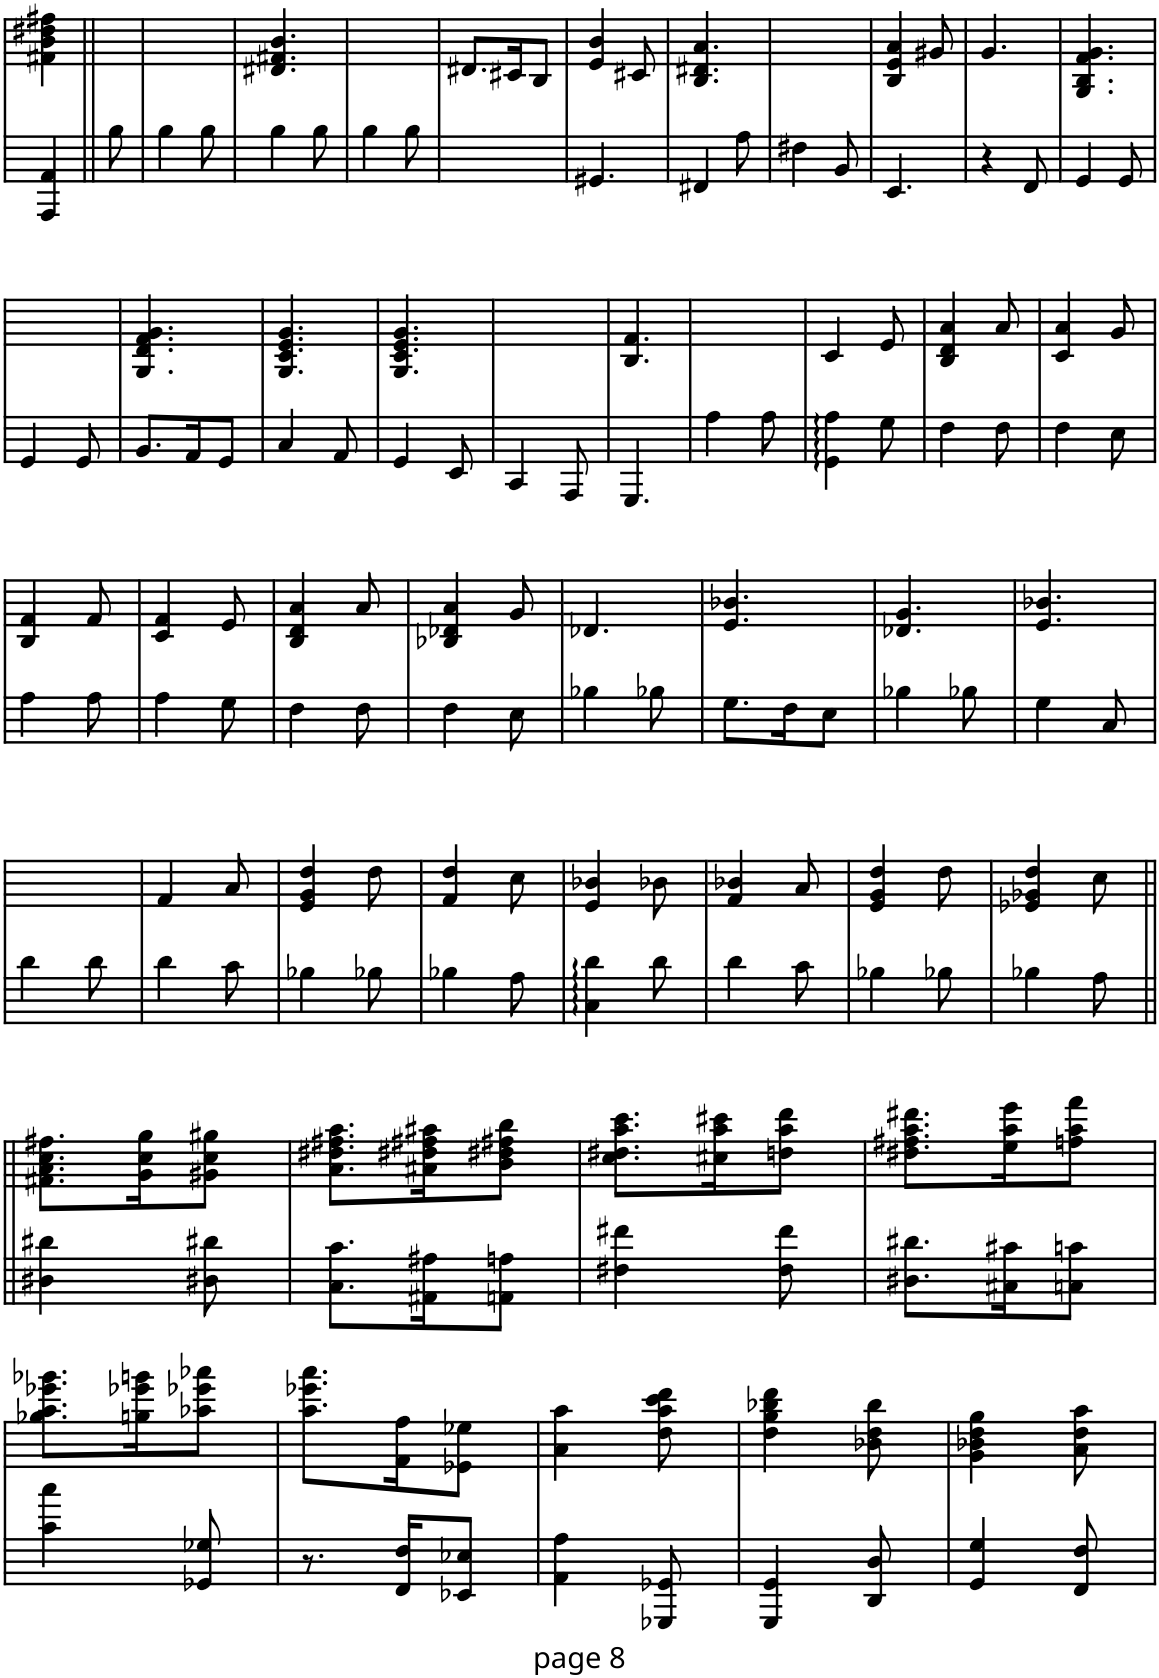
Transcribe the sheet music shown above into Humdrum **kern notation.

**kern	**kern
*part1	*part1
*staff2	*staff1
*I"Piano	*
*I'Pno.	*
!!LO:PB:g=z
*clefF4	*clefG2
*k[]	*k[]
*M3/8	*M3/8
=191||	=191||
4AAA/ 4AA/	4f#X\ 4b\ 4dd#X\ 4ff#X\
8B\	8ryy
=192	=192
4B\	4.ryy
8B\	.
=193	=193
4B\	4.d#X/ 4.f#X/ 4.b/
8B\	.
=194	=194
4B\	4.ryy
8B\	.
=195	=195
4.ryy	8.d#X/L
.	16c#X/K
.	8B/J
=196	=196
4.GG#X/	4e/ 4b/
.	8c#X/
=197	=197
4FF#X/	4.B/ 4.d#X/ 4.a/
8A\	.
=198	=198
4F#X\	4.ryy
8BB/	.
=199	=199
4.EE/	4B/ 4e/ 4a/
.	8g#X/
=200	=200
4r	4.g/
8FF/	.
=201	=201
4GG/	4.G/ 4.B/ 4.f/ 4.g/
8GG/	.
!!LO:LB:g=z
=202	=202
4GG/	4.ryy
8GG/	.
=203	=203
8.BB/L	4.G/ 4.d/ 4.f/ 4.g/
16AA/K	.
8GG/J	.
=204	=204
4C/	4.G/ 4.c/ 4.e/ 4.g/
8AA/	.
=205	=205
4GG/	4.G/ 4.c/ 4.e/ 4.g/
8EE/	.
=206	=206
4CC/	4.ryy
8AAA/	.
=207	=207
4.GGG/	4.B/ 4.f/
=208	=208
4A\	4.ryy
8A\	.
=209	=209
4GG\ 4A\	4c/
8G\	8e/
=210	=210
4F\	4B/ 4d/ 4a/
8F\	8a/
=211	=211
4F\	4c/ 4a/
8E\	8g/
!!LO:LB:g=z
=212	=212
4A\	4B/ 4f/
8A\	8f/
=213	=213
4A\	4c/ 4f/
8G\	8e/
=214	=214
4F\	4B/ 4d/ 4a/
8F\	8a/
=215	=215
4F\	4B-X/ 4d-X/ 4a/
8E\	8g/
=216	=216
4B-X\	4.d-X/
8B-X\	.
=217	=217
8.G\L	4.e/ 4.b-X/
16F\K	.
8E\J	.
=218	=218
4B-X\	4.d-X/ 4.g/
8B-X\	.
=219	=219
4G\	4.e/ 4.b-X/
8C/	.
!!LO:LB:g=z
=220	=220
4d\	4.ryy
8d\	.
=221	=221
4d\	4f/
8c\	8a/
=222	=222
4B-X\	4e/ 4g/ 4dd/
8B-X\	8dd\
=223	=223
4B-X\	4f/ 4dd/
8A\	8cc\
=224	=224
4C\ 4d\	4e/ 4b-X/
8d\	8b-X\
=225	=225
4d\	4f/ 4b-X/
8c\	8a/
=226	=226
4B-X\	4e/ 4g/ 4dd/
8B-X\	8dd\
=227	=227
4B-X\	4e-X/ 4g-X/ 4dd/
8A\	8cc\
!!LO:LB:g=z
=228||	=228||
4D#X\ 4d#X\	8.f#X\ 8.a\ 8.cc\ 8.ff#X\L
.	16g\ 16cc\ 16gg\K
8D#X\ 8d#X\	8g#X\ 8cc\ 8gg#X\J
=229	=229
8.C\ 8.c\L	8.a\ 8.dd#X\ 8.ff#X\ 8.aa\L
16AA#X\ 16A#X\K	16a#X\ 16dd#X\ 16ff#X\ 16aa#X\K
8AAn\ 8An\J	8b\ 8dd#X\ 8ff#X\ 8bb\J
=230	=230
4F#X\ 4f#X\	8.cc\ 8.dd#X\ 8.aa\ 8.ccc\L
.	16cc#X\ 16aa\ 16ccc#X\K
8F#\ 8f#\	8ddn\ 8aa\ 8ddd\J
=231	=231
8.D#X\ 8.d#X\L	8.dd#X\ 8.ff#X\ 8.aa\ 8.ddd#X\L
16C#X\ 16c#X\K	16ee\ 16aa\ 16eee\K
8Cn\ 8cn\J	8ffn\ 8aa\ 8fff\J
!!LO:LB:g=z
=232	=232
4c\ 4cc\	8.gg-X\ 8.aa\ 8.eee-X\ 8.ggg-X\L
.	16ggn\ 16eee-X\ 16gggn\K
8GG-X/ 8G-X/	8aa-X\ 8eee-X\ 8aaa-X\J
=233	=233
8.r	8.aa\ 8.eee-X\ 8.aaa\L
16FF/ 16F/KL	16f\ 16ff\K
8EE-X/ 8E-X/J	8e-X\ 8ee-X\J
=234	=234
4AA\ 4A\	4a\ 4aa\
8GGG-X/ 8GG-X/	8dd\ 8aa\ 8ccc\ 8ddd\
=235	=235
4GGG/ 4GG/	4dd\ 4gg\ 4bb-X\ 4ddd\
8DD/ 8D/	8b-X\ 8dd\ 8bb-\
=236	=236
4GG/ 4G/	4g\ 4b-X\ 4dd\ 4gg\
8FF/ 8F/	8a\ 8dd\ 8aa\
=	=
*-	*-
